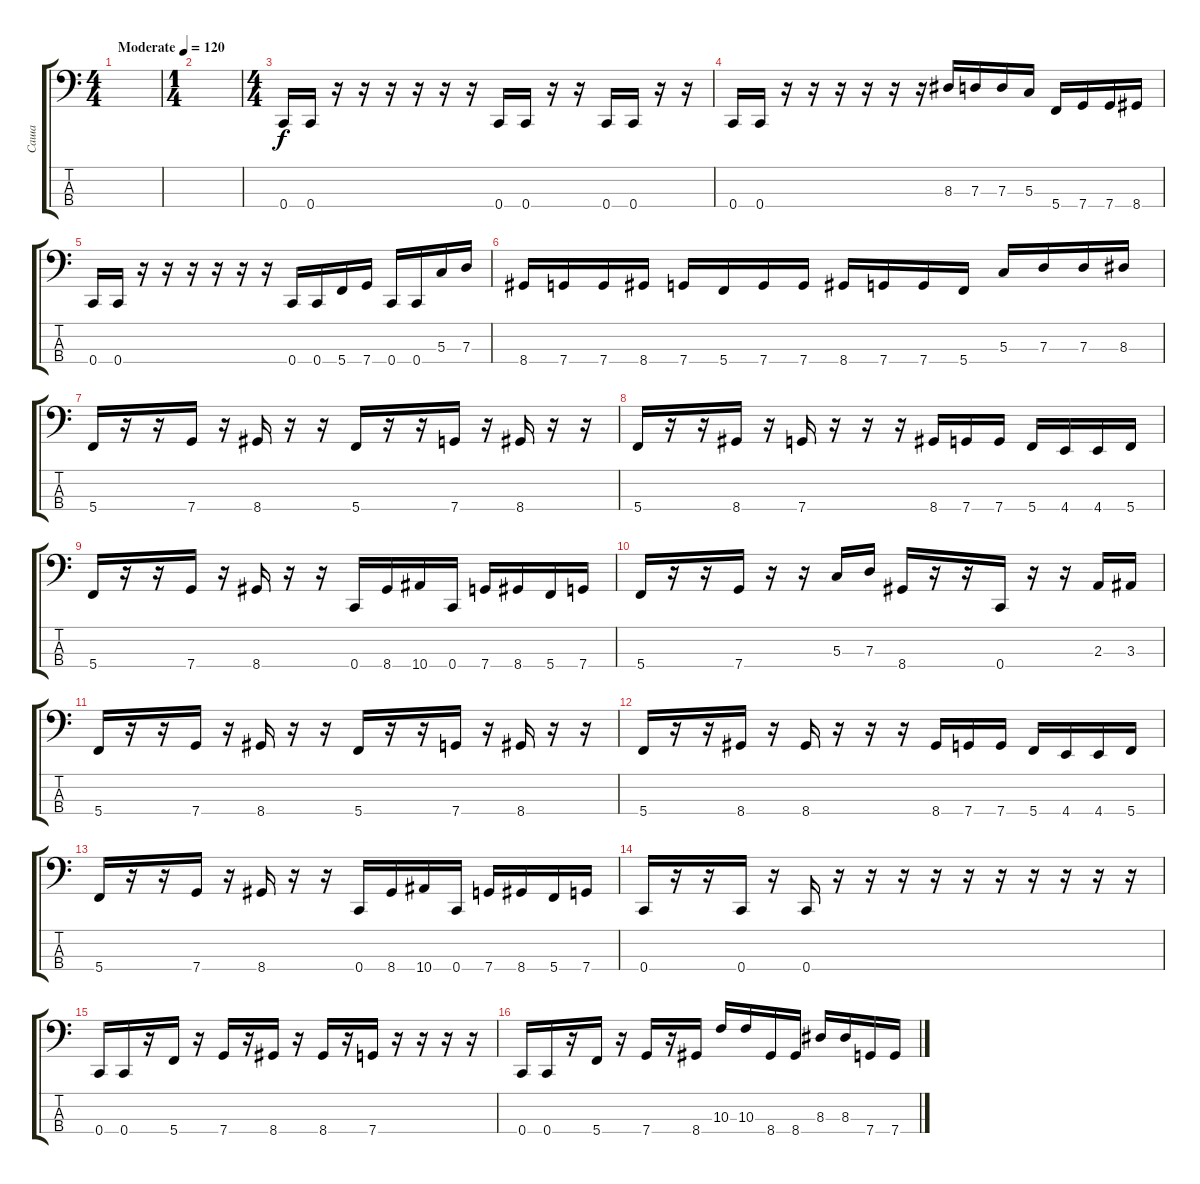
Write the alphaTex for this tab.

\track ("Саша" "Саша") {instrument electricbassfinger}
\staff {score tabs}
\tuning (Eb2 Bb1 G1 C1) {hide}
\ts (4 4)
\tempo (120 "Moderate")
\clef f4
\ks c
|
\ts (1 4)
|
\ts (4 4)
0.4.16 0.4.16 r.16 r.16 r.16 r.16 r.16 r.16 0.4.16 0.4.16 r.16 r.16 0.4.16 0.4.16 r.16 r.16 |
0.4.16 0.4.16 r.16 r.16 r.16 r.16 r.16 r.16 8.3.16 7.3.16 7.3.16 5.3.16 5.4.16 7.4.16 7.4.16 8.4.16 |
0.4.16 0.4.16 r.16 r.16 r.16 r.16 r.16 r.16 0.4.16 0.4.16 5.4.16 7.4.16 0.4.16 0.4.16 5.3.16 7.3.16 |
8.4.16 7.4.16 7.4.16 8.4.16 7.4.16 5.4.16 7.4.16 7.4.16 8.4.16 7.4.16 7.4.16 5.4.16 5.3.16 7.3.16 7.3.16 8.3.16 |
5.4.16 r.16 r.16 7.4.16 r.16 8.4.16 r.16 r.16 5.4.16 r.16 r.16 7.4.16 r.16 8.4.16 r.16 r.16 |
5.4.16 r.16 r.16 8.4.16 r.16 7.4.16 r.16 r.16 r.16 8.4.16 7.4.16 7.4.16 5.4.16 4.4.16 4.4.16 5.4.16 |
5.4.16 r.16 r.16 7.4.16 r.16 8.4.16 r.16 r.16 0.4.16 8.4.16 10.4.16 0.4.16 7.4.16 8.4.16 5.4.16 7.4.16 |
5.4.16 r.16 r.16 7.4.16 r.16 r.16 5.3.16 7.3.16 8.4.16 r.16 r.16 0.4.16 r.16 r.16 2.3.16 3.3.16 |
5.4.16 r.16 r.16 7.4.16 r.16 8.4.16 r.16 r.16 5.4.16 r.16 r.16 7.4.16 r.16 8.4.16 r.16 r.16 |
5.4.16 r.16 r.16 8.4.16 r.16 8.4.16 r.16 r.16 r.16 8.4.16 7.4.16 7.4.16 5.4.16 4.4.16 4.4.16 5.4.16 |
5.4.16 r.16 r.16 7.4.16 r.16 8.4.16 r.16 r.16 0.4.16 8.4.16 10.4.16 0.4.16 7.4.16 8.4.16 5.4.16 7.4.16 |
0.4.16 r.16 r.16 0.4.16 r.16 0.4.16 r.16 r.16 r.16 r.16 r.16 r.16 r.16 r.16 r.16 r.16 |
0.4.16 0.4.16 r.16 5.4.16 r.16 7.4.16 r.16 8.4.16 r.16 8.4.16 r.16 7.4.16 r.16 r.16 r.16 r.16 |
0.4.16 0.4.16 r.16 5.4.16 r.16 7.4.16 r.16 8.4.16 10.3.16 10.3.16 8.4.16 8.4.16 8.3.16 8.3.16 7.4.16 7.4.16
